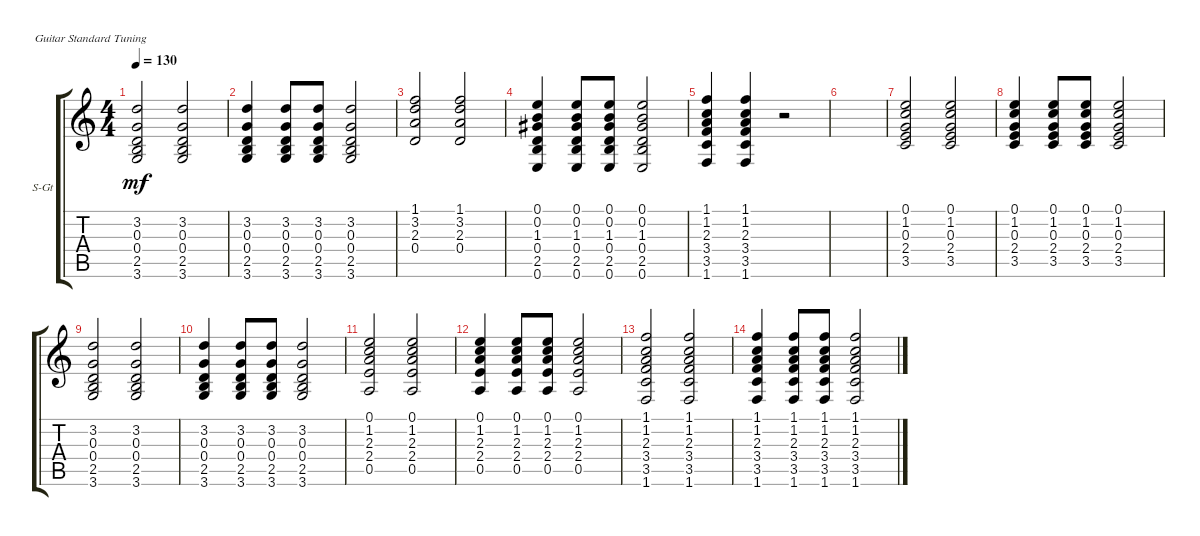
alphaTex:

\defaultSystemsLayout 4
\bracketExtendMode groupsimilarinstruments
\firstSystemTrackNameOrientation horizontal
\otherSystemsTrackNameOrientation horizontal
\track ("Steel Guitar" "S-Gt") {instrument acousticguitarsteel}
\staff {score tabs}
\tuning (E4 B3 G3 D3 A2 E2)
\ts (4 4)
\tempo 130
\clef g2
\ks c
(3.6 2.5 0.4 0.3 3.2).2{dy mf} (3.6 2.5 0.4 0.3 3.2).2 |
(3.6 2.5 0.4 0.3 3.2).4 (3.6 2.5 0.4 0.3 3.2).8 (3.6 2.5 0.4 0.3 3.2).8 (3.6 2.5 0.4 0.3 3.2).2 |
(0.4 2.3 3.2 1.1).2 (0.4 2.3 3.2 1.1).2 |
(0.6 2.5 0.4 1.3 0.2 0.1).4 (0.6 2.5 0.4 1.3 0.2 0.1).8 (0.6 2.5 0.4 1.3 0.2 0.1).8 (0.6 2.5 0.4 1.3 0.2 0.1).2 |
(1.6 3.5 3.4 2.3 1.2 1.1).4 (1.6 3.5 3.4 2.3 1.2 1.1).4 r.2 |
|
(3.5 2.4 0.3 1.2 0.1).2 (3.5 2.4 0.3 1.2 0.1).2 |
(3.5 2.4 0.3 1.2 0.1).4 (3.5 2.4 0.3 1.2 0.1).8 (3.5 2.4 0.3 1.2 0.1).8 (3.5 2.4 0.3 1.2 0.1).2 |
(3.6 2.5 0.4 0.3 3.2).2 (3.6 2.5 0.4 0.3 3.2).2 |
(3.6 2.5 0.4 0.3 3.2).4 (3.6 2.5 0.4 0.3 3.2).8 (3.6 2.5 0.4 0.3 3.2).8 (3.6 2.5 0.4 0.3 3.2).2 |
(0.5 2.4 2.3 1.2 0.1).2 (0.5 2.4 2.3 1.2 0.1).2 |
(0.5 2.4 2.3 1.2 0.1).4 (0.5 2.4 2.3 1.2 0.1).8 (0.5 2.4 2.3 1.2 0.1).8 (0.5 2.4 2.3 1.2 0.1).2 |
(1.6 3.5 3.4 2.3 1.2 1.1).2 (1.6 3.5 3.4 2.3 1.2 1.1).2 |
(1.6 3.5 3.4 2.3 1.2 1.1).4 (1.6 3.5 3.4 2.3 1.2 1.1).8 (1.6 3.5 3.4 2.3 1.2 1.1).8 (1.6 3.5 3.4 2.3 1.2 1.1).2
